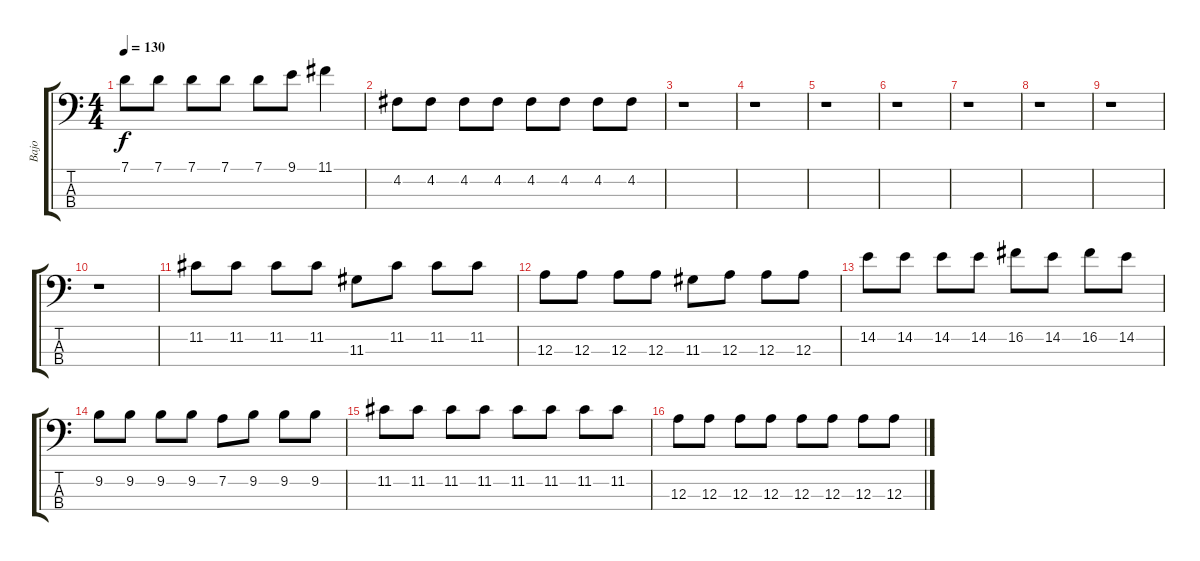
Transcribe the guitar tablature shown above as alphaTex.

\track ("Bajo" "Bajo") {instrument electricbassfinger}
\staff {score tabs}
\tuning (G2 D2 A1 E1) {hide}
\ts (4 4)
\tempo 130
\clef f4
\ks c
7.1.8{dy f} 7.1.8 7.1.8 7.1.8 7.1.8 9.1.8 11.1.4 |
4.2.8 4.2.8 4.2.8 4.2.8 4.2.8 4.2.8 4.2.8 4.2.8 |
r.1 |
r.1 |
r.1 |
r.1 |
r.1 |
r.1 |
r.1 |
r.1 |
11.2.8 11.2.8 11.2.8 11.2.8 11.3.8 11.2.8 11.2.8 11.2.8 |
12.3.8 12.3.8 12.3.8 12.3.8 11.3.8 12.3.8 12.3.8 12.3.8 |
14.2.8 14.2.8 14.2.8 14.2.8 16.2.8 14.2.8 16.2.8 14.2.8 |
9.2.8 9.2.8 9.2.8 9.2.8 7.2.8 9.2.8 9.2.8 9.2.8 |
11.2.8 11.2.8 11.2.8 11.2.8 11.2.8 11.2.8 11.2.8 11.2.8 |
12.3.8 12.3.8 12.3.8 12.3.8 12.3.8 12.3.8 12.3.8 12.3.8
